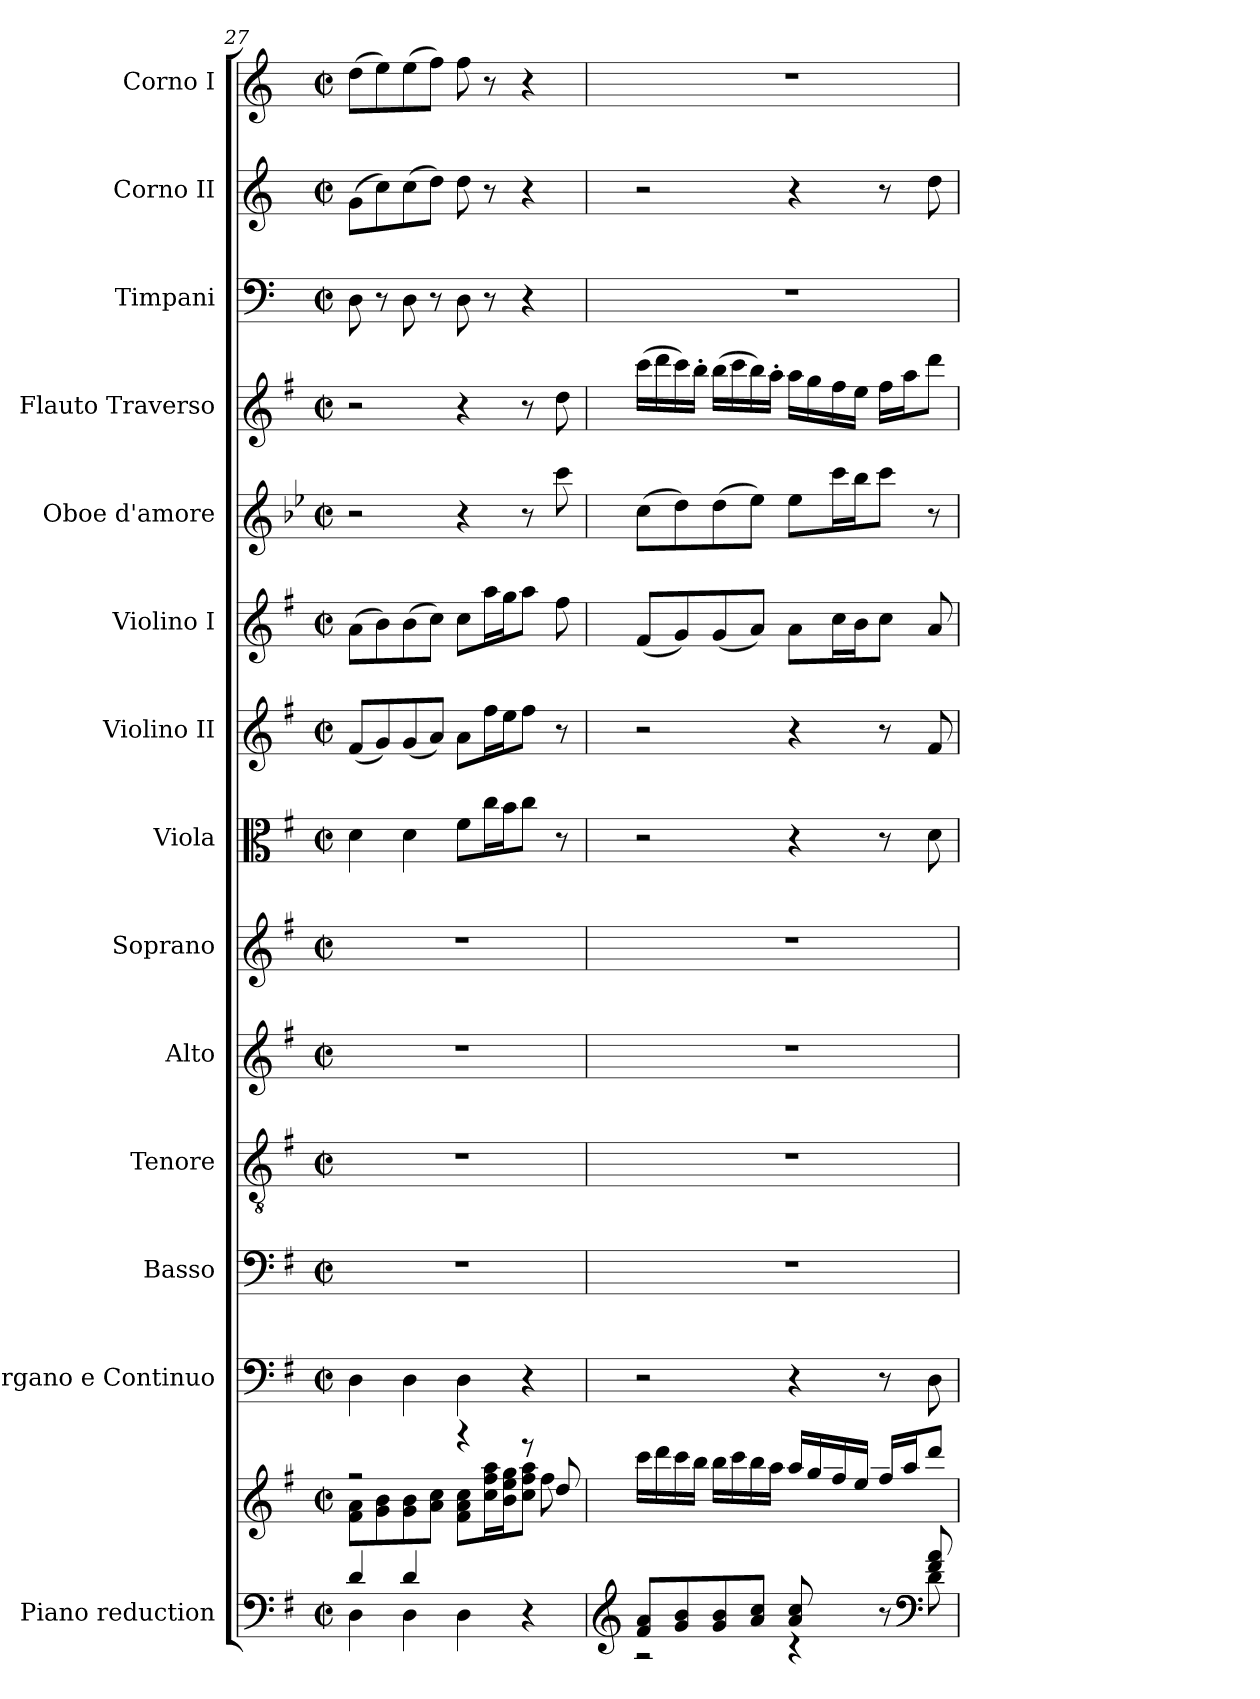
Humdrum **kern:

**kern	**kern	**kern	**kern	**kern	**kern	**kern	**kern	**kern	**kern	**kern	**kern	**kern	**kern	**kern
*part14	*part14	*part13	*part12	*part11	*part10	*part9	*part8	*part7	*part6	*part5	*part4	*part3	*part2	*part1
*staff15	*staff14	*staff13	*staff12	*staff11	*staff10	*staff9	*staff8	*staff7	*staff6	*staff5	*staff4	*staff3	*staff2	*staff1
*I"Piano reduction	*	*I"Organo e Continuo	*I"Basso	*I"Tenore	*I"Alto	*I"Soprano	*I"Viola	*I"Violino II	*I"Violino I	*I"Oboe d'amore	*I"Flauto Traverso	*I"Timpani	*I"Corno II	*I"Corno I
*I'Pno	*	*	*	*	*	*	*	*	*	*I'Ob	*I'Fl	*I'Timp	*	*
*clefF4	*clefG2	*clefF4	*clefF4	*clefGv2	*clefG2	*clefG2	*clefC3	*clefG2	*clefG2	*clefG2	*clefG2	*clefF4	*clefG2	*clefG2
*	*	*	*	*	*	*	*	*	*	*ITrd2c3	*	*	*ITrd3c5	*ITrd3c5
*k[f#]	*k[f#]	*k[f#]	*k[f#]	*k[f#]	*k[f#]	*k[f#]	*k[f#]	*k[f#]	*k[f#]	*k[f#]	*k[f#]	*k[]	*k[f#]	*k[f#]
*M2/2	*M2/2	*M2/2	*M2/2	*M2/2	*M2/2	*M2/2	*M2/2	*M2/2	*M2/2	*M2/2	*M2/2	*M2/2	*M2/2	*M2/2
*met(c|)	*met(c|)	*met(c|)	*met(c|)	*met(c|)	*met(c|)	*met(c|)	*met(c|)	*met(c|)	*met(c|)	*met(c|)	*met(c|)	*met(c|)	*met(c|)	*met(c|)
=27	=27	=27	=27	=27	=27	=27	=27	=27	=27	=27	=27	=27	=27	=27
*^	*^	*	*	*	*	*	*	*	*	*	*	*	*	*
4d/	4D\	2r	8f#\ 8a\L	4D\	1r	1r	1r	1r	4d\	(8f#/L	(8a\L	2r	2r	8D\	(8d\L	(8a\L
.	.	.	8g\ 8b\	.	.	.	.	.	.	8g/)	8b\)	.	.	8r	8g\)	8b\)
4d/	4D\	.	8g\ 8b\	4D\	.	.	.	.	4d\	(8g/	(8b\	.	.	8D\	(8g\	(8b\
.	.	.	8a\ 8cc\J	.	.	.	.	.	.	8a/J)	8cc\J)	.	.	8r	8a\J)	8cc\J)
4ryy	4D\	4r	8f#\ 8a\ 8cc\L	4D\	.	.	.	.	8f#\L	8a\L	8cc\L	4r	4r	8D\	8a\	8cc\
.	.	.	16cc\ 16ff#\ 16aa\L	.	.	.	.	.	16cc\L	16ff#\L	16aa\L	.	.	8r	8r	8r
.	.	.	16b\ 16ee\ 16gg\J	.	.	.	.	.	16b\J	16ee\J	16gg\J	.	.	.	.	.
4r	4ryy	8r	8cc\ 8ff#\ 8aa\J	4r	.	.	.	.	8cc\J	8ff#\J	8aa\J	8r	8r	4r	4r	4r
.	.	8dd/	8ff#\	.	.	.	.	.	8r	8r	8ff#\	8aa\	8dd\	.	.	.
!!LO:PB:g=z
=28	=28	=28	=28	=28	=28	=28	=28	=28	=28	=28	=28	=28	=28	=28	=28	=28
*clefG2	*	*	*	*	*	*	*	*	*	*	*	*	*	*	*	*
8f#/ 8a/L	2r	16ccc\LL	8ryy	2r	1r	1r	1r	1r	2r	2r	(8f#/L	(8a\L	(16ccc\LL	1r	2r	1r
.	.	16ddd\	.	.	.	.	.	.	.	.	.	.	16ddd\	.	.	.
*	*	*v	*v	*	*	*	*	*	*	*	*	*	*	*	*	*
8g/ 8b/	.	16ccc\	.	.	.	.	.	.	.	8g/)	8b\)	16ccc\)	.	.	.
.	.	16bb\JJ	.	.	.	.	.	.	.	.	.	16bb'\JJ	.	.	.
8g/ 8b/	.	16bb\LL	.	.	.	.	.	.	.	(8g/	(8b\	(16bb\LL	.	.	.
.	.	16ccc\	.	.	.	.	.	.	.	.	.	16ccc\	.	.	.
8a/ 8cc/J	.	16bb\	.	.	.	.	.	.	.	8a/J)	8cc\J)	16bb\)	.	.	.
.	.	16aa\JJ	.	.	.	.	.	.	.	.	.	16aa'\JJ	.	.	.
8a/ 8cc/L	4r	16aa/LL	4r	.	.	.	.	4r	4r	8a\L	8cc\L	16aa\LL	.	4r	.
.	.	16gg/	.	.	.	.	.	.	.	.	.	16gg\	.	.	.
*	*	*^	*	*	*	*	*	*	*	*	*	*	*	*	*
4ryy	.	16ff#/	16cc\ 16aa\L	.	.	.	.	.	.	.	16cc\L	16aa\L	16ff#\	.	.	.
.	.	16ee/JJ	16b\ 16gg\J	.	.	.	.	.	.	.	16b\J	16gg\J	16ee\JJ	.	.	.
.	8r	16ff#/LL	8cc\ 8aa\J	8r	.	.	.	.	8r	8r	8cc\J	8aa\J	16ff#\LL	.	8r	.
.	.	16aa/J	.	.	.	.	.	.	.	.	.	.	16aa\J	.	.	.
*clefF4	*	*	*	*	*	*	*	*	*	*	*	*	*	*	*	*
8f#/ 8a/	8d\	8ddd/J	8ryy	8D\	.	.	.	.	8d\	8f#/	8a/	8r	8ddd\J	.	8a\	.
*v	*v	*	*	*	*	*	*	*	*	*	*	*	*	*	*	*
*	*v	*v	*	*	*	*	*	*	*	*	*	*	*	*	*
=	=	=	=	=	=	=	=	=	=	=	=	=	=	=
*-	*-	*-	*-	*-	*-	*-	*-	*-	*-	*-	*-	*-	*-	*-
